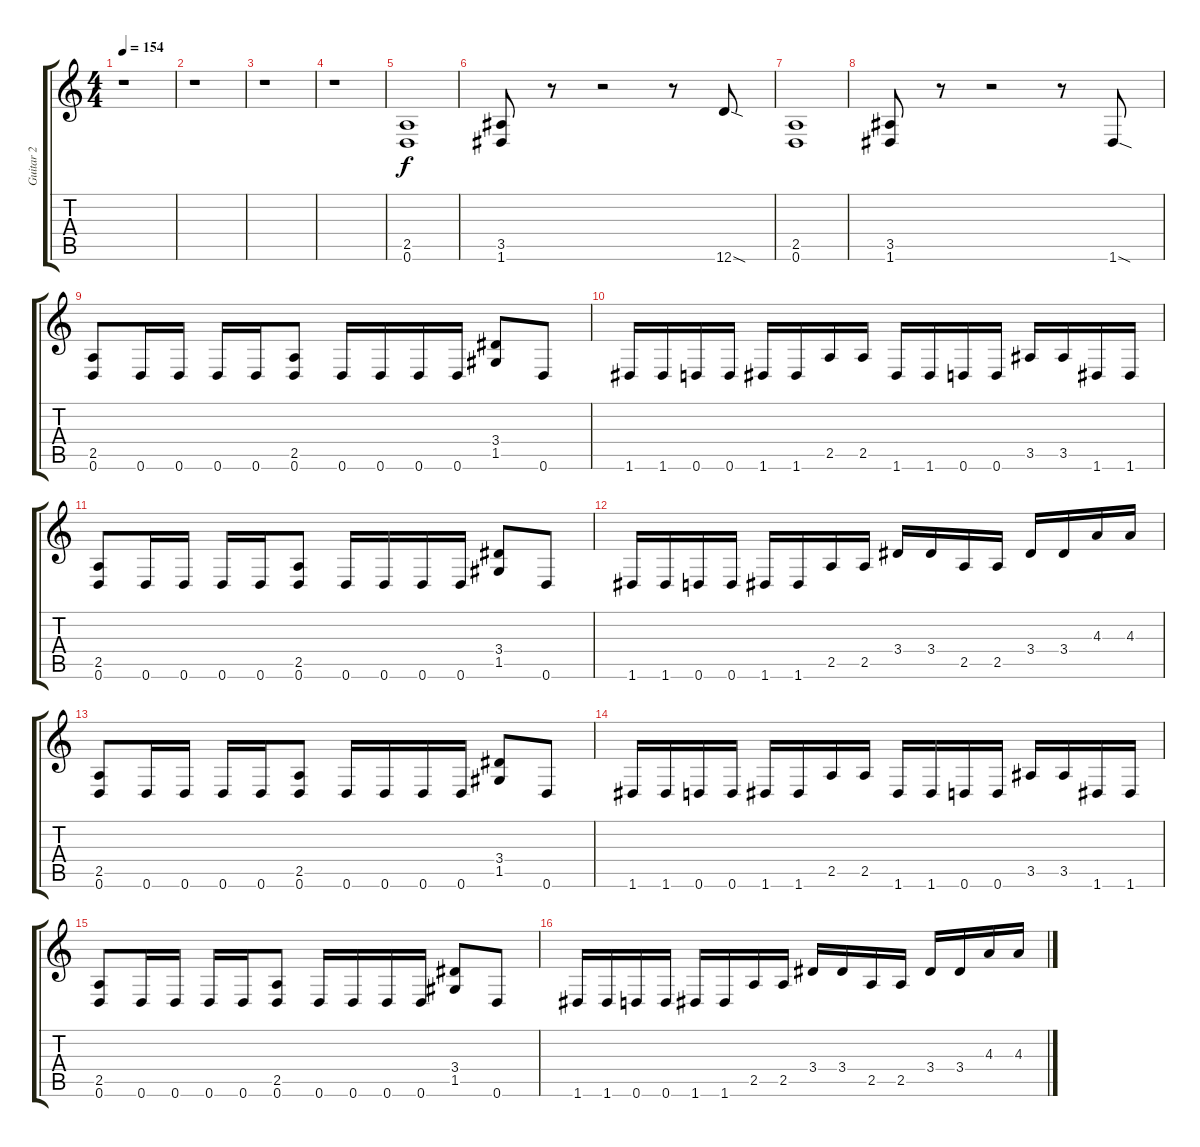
\track ("Guitar 2" "Guitar 2") {instrument distortionguitar}
\staff {score tabs}
\tuning (D4 A3 F3 C3 G2 D2) {hide}
\ts (4 4)
\tempo 154
\clef g2
\ks c
r.1{dy f instrument distortionguitar} |
r.1 |
r.1 |
r.1 |
(2.5 0.6).1 |
(3.5 1.6).8 r.8 r.2 r.8 12.6{sod}.8 |
(2.5 0.6).1 |
(3.5 1.6).8 r.8 r.2 r.8 1.6{sod}.8 |
(2.5 0.6).8 0.6.16 0.6.16 0.6.16 0.6.16 (2.5 0.6).8 0.6.16 0.6.16 0.6.16 0.6.16 (3.4 1.5).8 0.6.8 |
1.6.16 1.6.16 0.6.16 0.6.16 1.6.16 1.6.16 2.5.16 2.5.16 1.6.16 1.6.16 0.6.16 0.6.16 3.5.16 3.5.16 1.6.16 1.6.16 |
(2.5 0.6).8 0.6.16 0.6.16 0.6.16 0.6.16 (2.5 0.6).8 0.6.16 0.6.16 0.6.16 0.6.16 (3.4 1.5).8 0.6.8 |
1.6.16 1.6.16 0.6.16 0.6.16 1.6.16 1.6.16 2.5.16 2.5.16 3.4.16 3.4.16 2.5.16 2.5.16 3.4.16 3.4.16 4.3.16 4.3.16 |
(2.5 0.6).8 0.6.16 0.6.16 0.6.16 0.6.16 (2.5 0.6).8 0.6.16 0.6.16 0.6.16 0.6.16 (3.4 1.5).8 0.6.8 |
1.6.16 1.6.16 0.6.16 0.6.16 1.6.16 1.6.16 2.5.16 2.5.16 1.6.16 1.6.16 0.6.16 0.6.16 3.5.16 3.5.16 1.6.16 1.6.16 |
(2.5 0.6).8 0.6.16 0.6.16 0.6.16 0.6.16 (2.5 0.6).8 0.6.16 0.6.16 0.6.16 0.6.16 (3.4 1.5).8 0.6.8 |
1.6.16 1.6.16 0.6.16 0.6.16 1.6.16 1.6.16 2.5.16 2.5.16 3.4.16 3.4.16 2.5.16 2.5.16 3.4.16 3.4.16 4.3.16 4.3.16
